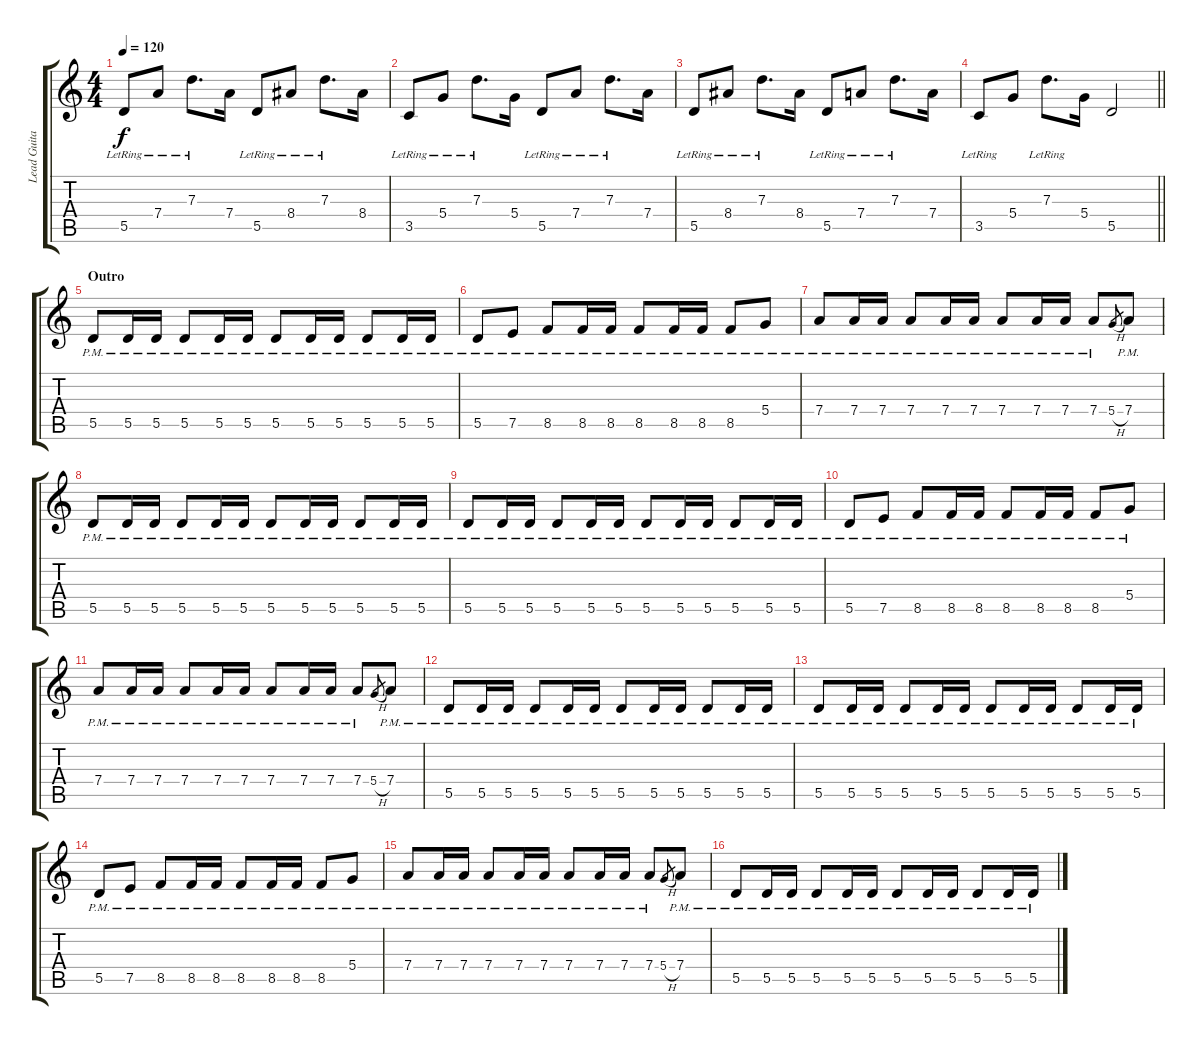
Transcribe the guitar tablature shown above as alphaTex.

\track ("Lead Guitar" "Lead Guita") {instrument distortionguitar}
\staff {score tabs}
\tuning (E4 B3 G3 D3 A2 E2) {hide}
\ts (4 4)
\tempo 120
\clef g2
\ks c
5.5{lr}.8{dy f} 7.4{lr}.8 7.3{lr}.8{d} 7.4.16 5.5{lr}.8 8.4{lr}.8 7.3{lr}.8{d} 8.4.16 |
3.5{lr}.8 5.4{lr}.8 7.3{lr}.8{d} 5.4.16 5.5{lr}.8 7.4{lr}.8 7.3{lr}.8{d} 7.4.16 |
5.5{lr}.8 8.4{lr}.8 7.3{lr}.8{d} 8.4.16 5.5{lr}.8 7.4{lr}.8 7.3{lr}.8{d} 7.4.16 |
\barLineRight lightlight
3.5{lr}.8 5.4.8 7.3{lr}.8{d} 5.4.16 5.5.2 |
\section ("" "Outro")
5.5{pm}.8 5.5{pm}.16 5.5{pm}.16 5.5{pm}.8 5.5{pm}.16 5.5{pm}.16 5.5{pm}.8 5.5{pm}.16 5.5{pm}.16 5.5{pm}.8 5.5{pm}.16 5.5{pm}.16 |
5.5{pm}.8 7.5{pm}.8 8.5{pm}.8 8.5{pm}.16 8.5{pm}.16 8.5{pm}.8 8.5{pm}.16 8.5{pm}.16 8.5{pm}.8 5.4{pm}.8 |
7.4{pm}.8 7.4{pm}.16 7.4{pm}.16 7.4{pm}.8 7.4{pm}.16 7.4{pm}.16 7.4{pm}.8 7.4{pm}.16 7.4{pm}.16 7.4{pm}.8 5.4{h}.8{gr} 7.4{pm}.8 |
5.5{pm}.8 5.5{pm}.16 5.5{pm}.16 5.5{pm}.8 5.5{pm}.16 5.5{pm}.16 5.5{pm}.8 5.5{pm}.16 5.5{pm}.16 5.5{pm}.8 5.5{pm}.16 5.5{pm}.16 |
5.5{pm}.8 5.5{pm}.16 5.5{pm}.16 5.5{pm}.8 5.5{pm}.16 5.5{pm}.16 5.5{pm}.8 5.5{pm}.16 5.5{pm}.16 5.5{pm}.8 5.5{pm}.16 5.5{pm}.16 |
5.5{pm}.8 7.5{pm}.8 8.5{pm}.8 8.5{pm}.16 8.5{pm}.16 8.5{pm}.8 8.5{pm}.16 8.5{pm}.16 8.5{pm}.8 5.4{pm}.8 |
7.4{pm}.8 7.4{pm}.16 7.4{pm}.16 7.4{pm}.8 7.4{pm}.16 7.4{pm}.16 7.4{pm}.8 7.4{pm}.16 7.4{pm}.16 7.4{pm}.8 5.4{h}.8{gr} 7.4{pm}.8 |
5.5{pm}.8 5.5{pm}.16 5.5{pm}.16 5.5{pm}.8 5.5{pm}.16 5.5{pm}.16 5.5{pm}.8 5.5{pm}.16 5.5{pm}.16 5.5{pm}.8 5.5{pm}.16 5.5{pm}.16 |
5.5{pm}.8 5.5{pm}.16 5.5{pm}.16 5.5{pm}.8 5.5{pm}.16 5.5{pm}.16 5.5{pm}.8 5.5{pm}.16 5.5{pm}.16 5.5{pm}.8 5.5{pm}.16 5.5{pm}.16 |
5.5{pm}.8 7.5{pm}.8 8.5{pm}.8 8.5{pm}.16 8.5{pm}.16 8.5{pm}.8 8.5{pm}.16 8.5{pm}.16 8.5{pm}.8 5.4{pm}.8 |
7.4{pm}.8 7.4{pm}.16 7.4{pm}.16 7.4{pm}.8 7.4{pm}.16 7.4{pm}.16 7.4{pm}.8 7.4{pm}.16 7.4{pm}.16 7.4{pm}.8 5.4{h}.8{gr} 7.4{pm}.8 |
5.5{pm}.8 5.5{pm}.16 5.5{pm}.16 5.5{pm}.8 5.5{pm}.16 5.5{pm}.16 5.5{pm}.8 5.5{pm}.16 5.5{pm}.16 5.5{pm}.8 5.5{pm}.16 5.5{pm}.16
